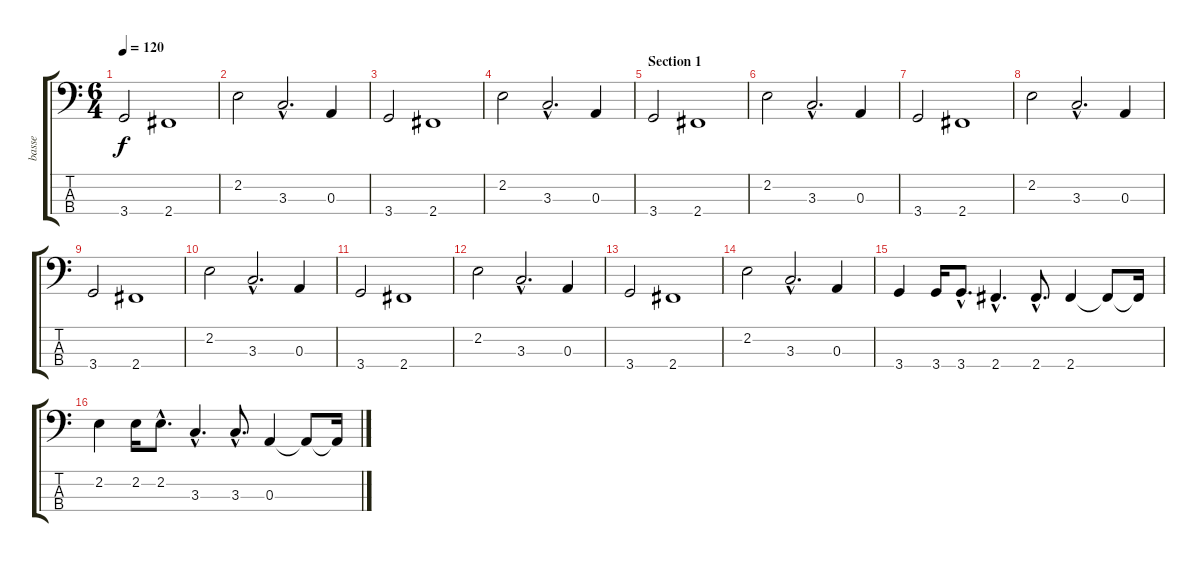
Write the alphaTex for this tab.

\track ("basse" "basse") {instrument electricbassfinger}
\staff {score tabs}
\tuning (G2 D2 A1 E1) {hide}
\ts (6 4)
\tempo 120
\clef f4
\ks c
3.4.2{dy f instrument electricbassfinger} 2.4.1 |
2.2.2 3.3{hac}.2{d} 0.3.4 |
3.4.2 2.4.1 |
2.2.2 3.3{hac}.2{d} 0.3.4 |
\section ("" "Section 1")
3.4.2 2.4.1 |
2.2.2 3.3{hac}.2{d} 0.3.4 |
3.4.2 2.4.1 |
2.2.2 3.3{hac}.2{d} 0.3.4 |
3.4.2 2.4.1 |
2.2.2 3.3{hac}.2{d} 0.3.4 |
3.4.2 2.4.1 |
2.2.2 3.3{hac}.2{d} 0.3.4 |
3.4.2 2.4.1 |
2.2.2 3.3{hac}.2{d} 0.3.4 |
3.4.4 3.4.16 3.4{hac}.8{d} 2.4{hac}.4{d} 2.4{hac}.8{d} 2.4.4 2.4{t}.8 2.4{t}.16 |
2.2.4 2.2.16 2.2{hac}.8{d} 3.3{hac}.4{d} 3.3{hac}.8{d} 0.3.4 0.3{t}.8 0.3{t}.16
